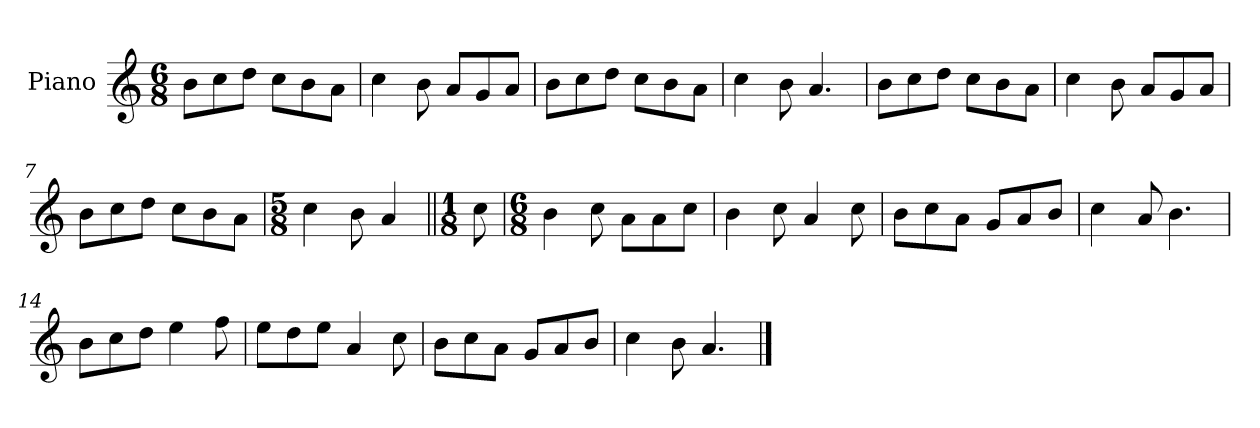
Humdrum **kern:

**kern
*part1
*staff1
*I"Piano
*I'Pno.
*clefG2
*k[]
*M6/8
=1
8b\L
8cc\
8dd\J
8cc\L
8b\
8a\J
=2
4cc\
8b\
8a/L
8g/
8a/J
=3
8b\L
8cc\
8dd\J
8cc\L
8b\
8a\J
=4
4cc\
8b\
4.a/
=5
8b\L
8cc\
8dd\J
8cc\L
8b\
8a\J
=6
4cc\
8b\
8a/L
8g/
8a/J
=7
8b\L
8cc\
8dd\J
8cc\L
8b\
8a\J
!!LO:LB:g=z
=8
*M5/8
4cc\
8b\
4a/
=9||
*M1/8
8cc\
=10
*M6/8
4b\
8cc\
8a\L
8a\
8cc\J
=11
4b\
8cc\
4a/
8cc\
=12
8b\L
8cc\
8a\J
8g/L
8a/
8b/J
=13
4cc\
8a/
4.b\
=14
8b\L
8cc\
8dd\J
4ee\
8ff\
=15
8ee\L
8dd\
8ee\J
4a/
8cc\
=16
8b\L
8cc\
8a\J
8g/L
8a/
8b/J
!!LO:LB:g=z
=17
4cc\
8b\
4.a/
==
*-
